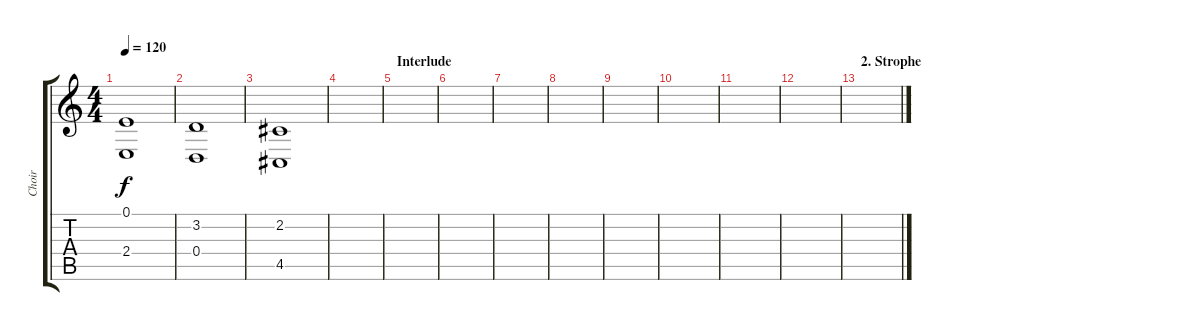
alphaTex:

\track ("Choir" "Choir") {instrument pad4choir}
\staff {score tabs}
\tuning (E4 B3 G3 D3 A2 E2) {hide}
\ts (4 4)
\tempo 120
\clef g2
\ks c
(0.1 2.4).1{dy f} |
(3.2 0.4).1 |
(2.2 4.5).1 |
|
\section ("" "Interlude")
|
|
|
|
|
|
|
|
\section ("" "2. Strophe")
